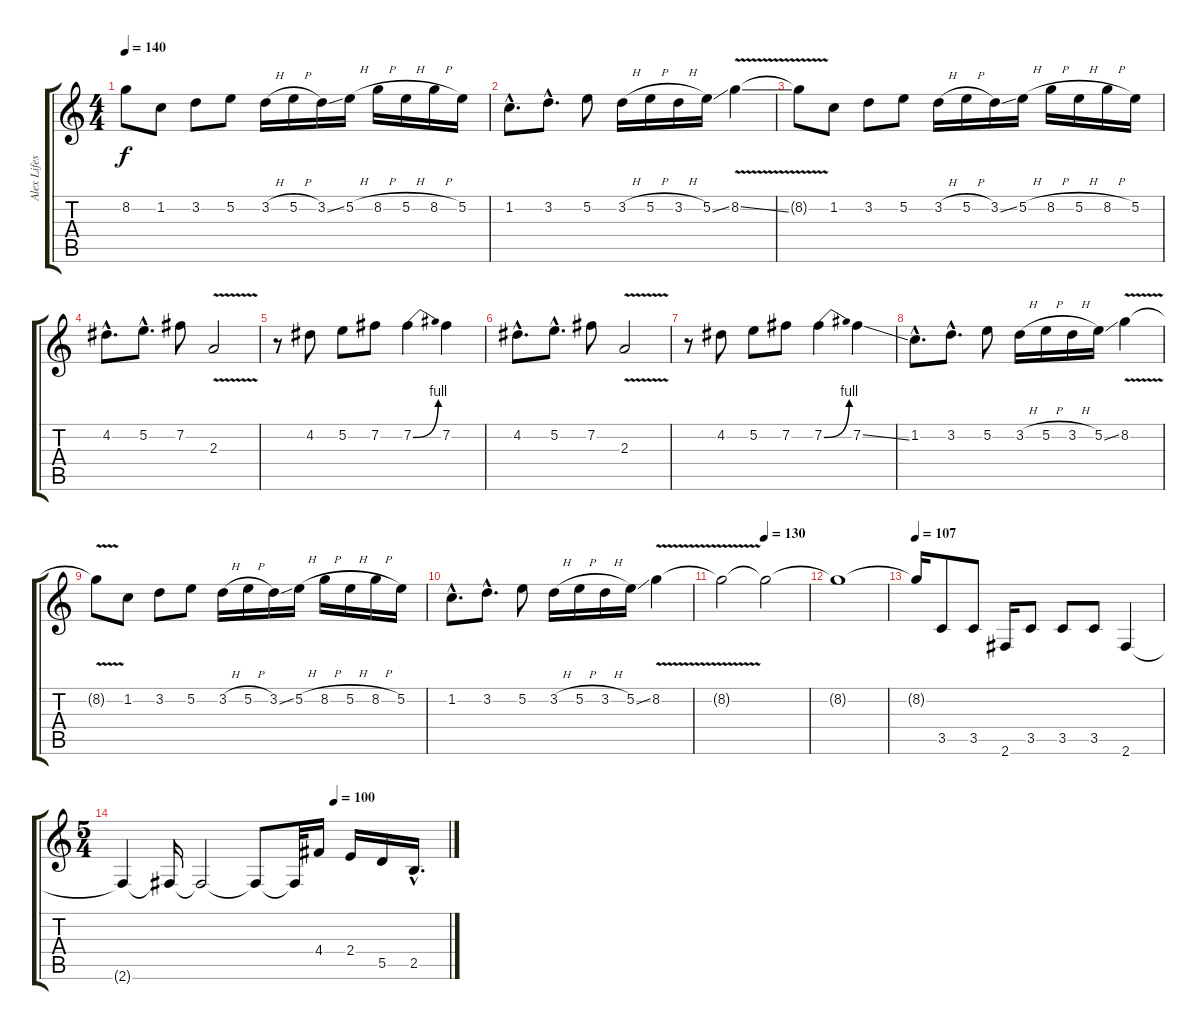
\track ("Alex Lifeson, Guitarra" "Alex Lifes") {instrument distortionguitar}
\staff {score tabs}
\tuning (E4 B3 G3 D3 A2 E2) {hide}
\ts (4 4)
\tempo 140
\clef g2
\ks c
8.2{t}.8{dy f} 1.2.8 3.2.8 5.2.8 3.2{h}.16 5.2{h}.16 3.2{ss}.16 5.2{h}.16 8.2{h}.16 5.2{h}.16 8.2{h}.16 5.2.16 |
1.2{hac}.8{d} 3.2{hac}.8{d} 5.2.8 3.2{h}.16 5.2{h}.16 3.2{h}.16 5.2{ss}.16 8.2{v ss}.4 |
8.2{t}.8 1.2.8 3.2.8 5.2.8 3.2{h}.16 5.2{h}.16 3.2{ss}.16 5.2{h}.16 8.2{h}.16 5.2{h}.16 8.2{h}.16 5.2.16 |
4.2{hac}.8{d} 5.2{hac}.8{d} 7.2.8 2.3{v}.2 |
r.8 4.2.8 5.2.8 7.2.8 7.2{be (bend 0 0 60 4)}.4 7.2.4 |
4.2{hac}.8{d} 5.2{hac}.8{d} 7.2.8 2.3{v}.2 |
r.8 4.2.8 5.2.8 7.2.8 7.2{be (bend 0 0 60 4)}.4 7.2{ss}.4 |
1.2{hac}.8{d} 3.2{hac}.8{d} 5.2.8 3.2{h}.16 5.2{h}.16 3.2{h}.16 5.2{ss}.16 8.2{v}.4 |
8.2{t}.8 1.2.8 3.2.8 5.2.8 3.2{h}.16 5.2{h}.16 3.2{ss}.16 5.2{h}.16 8.2{h}.16 5.2{h}.16 8.2{h}.16 5.2.16 |
1.2{hac}.8{d} 3.2{hac}.8{d} 5.2.8 3.2{h}.16 5.2{h}.16 3.2{h}.16 5.2{ss}.16 8.2{v}.4 |
\tempo (130 0.5)
8.2{t}.2 8.2{t}.2{volume 0} |
8.2{t}.1 |
\tempo 107
8.2{t}.16 3.5.8{volume 14} 3.5.8 2.6.16 3.5.8 3.5.8 3.5.8 2.6.4 |
\ts (5 4)
\tempo (100 0.65)
2.6{t}.4 2.6{t}.16 2.6{t}.2 2.6{t}.8 2.6{t}.32 4.4.16 2.4.16 5.5.16 2.5{hac}.16{d}
